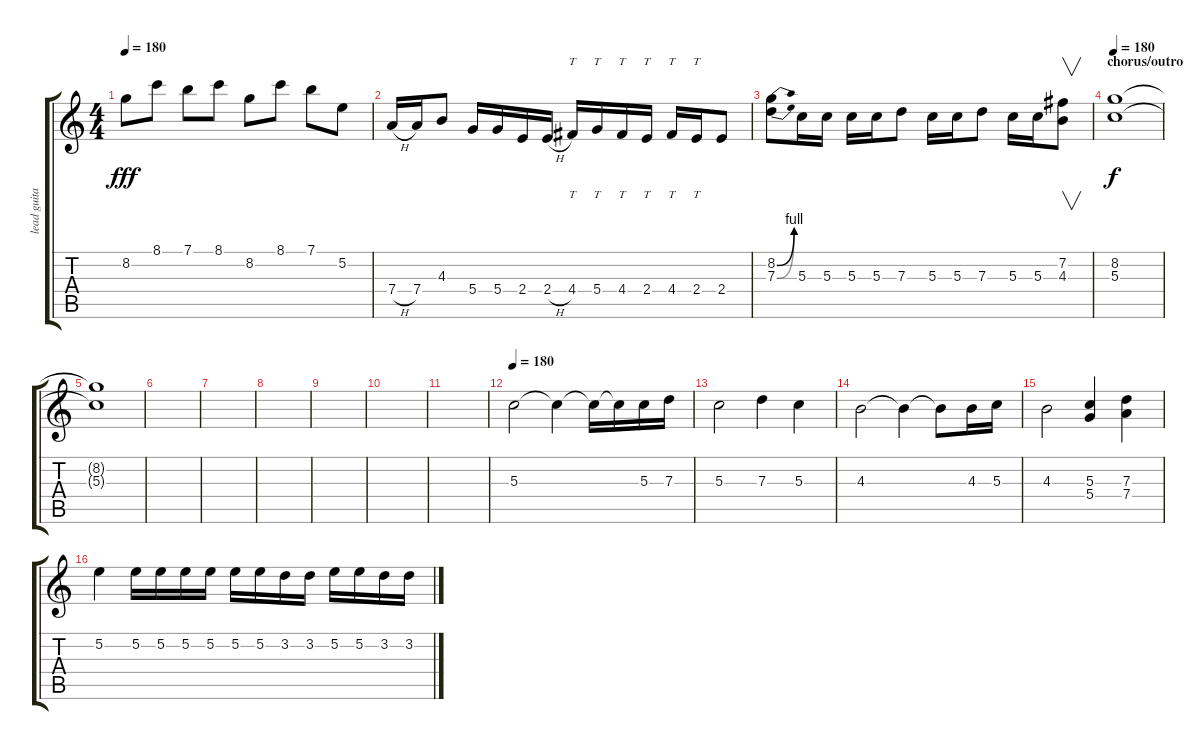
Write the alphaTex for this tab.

\track ("lead guitar" "lead guita") {instrument distortionguitar}
\staff {score tabs}
\tuning (E4 B3 G3 D3 A2 E2) {hide}
\ts (4 4)
\tempo 180
\clef g2
\ks c
8.2.8{dy fff} 8.1.8 7.1.8 8.1.8 8.2.8 8.1.8 7.1.8 5.2.8 |
7.4{h}.16 7.4.16 4.3.8 5.4.16 5.4.16 2.4.16 2.4{h}.16 4.4.16{tt} 5.4.16{tt} 4.4.16{tt} 2.4.16{tt} 4.4.16{tt} 2.4.16{tt} 2.4.8 |
(8.2{be (bend 0 0 60 4)} 7.3{be (bend 0 0 60 4)}).8 5.3.16 5.3.16 5.3.16 5.3.16 7.3.8 5.3.16 5.3.16 7.3.8 5.3.16 5.3.16 (7.2 4.3).8{v} |
\section ("" "chorus/outro")
\tempo 180
(8.2 5.3).1{dy f} |
(8.2{t} 5.3{t}).1 |
|
|
|
|
|
|
\tempo 180
5.3.2 5.3{t}.4 5.3{t}.16 5.3{t}.16 5.3.16 7.3.16 |
5.3.2 7.3.4 5.3.4 |
4.3.2 4.3{t}.4 4.3{t}.8 4.3.16 5.3.16 |
4.3.2 (5.3 5.4).4 (7.3 7.4).4 |
5.2.4 5.2.16 5.2.16 5.2.16 5.2.16 5.2.16 5.2.16 3.2.16 3.2.16 5.2.16 5.2.16 3.2.16 3.2.16
